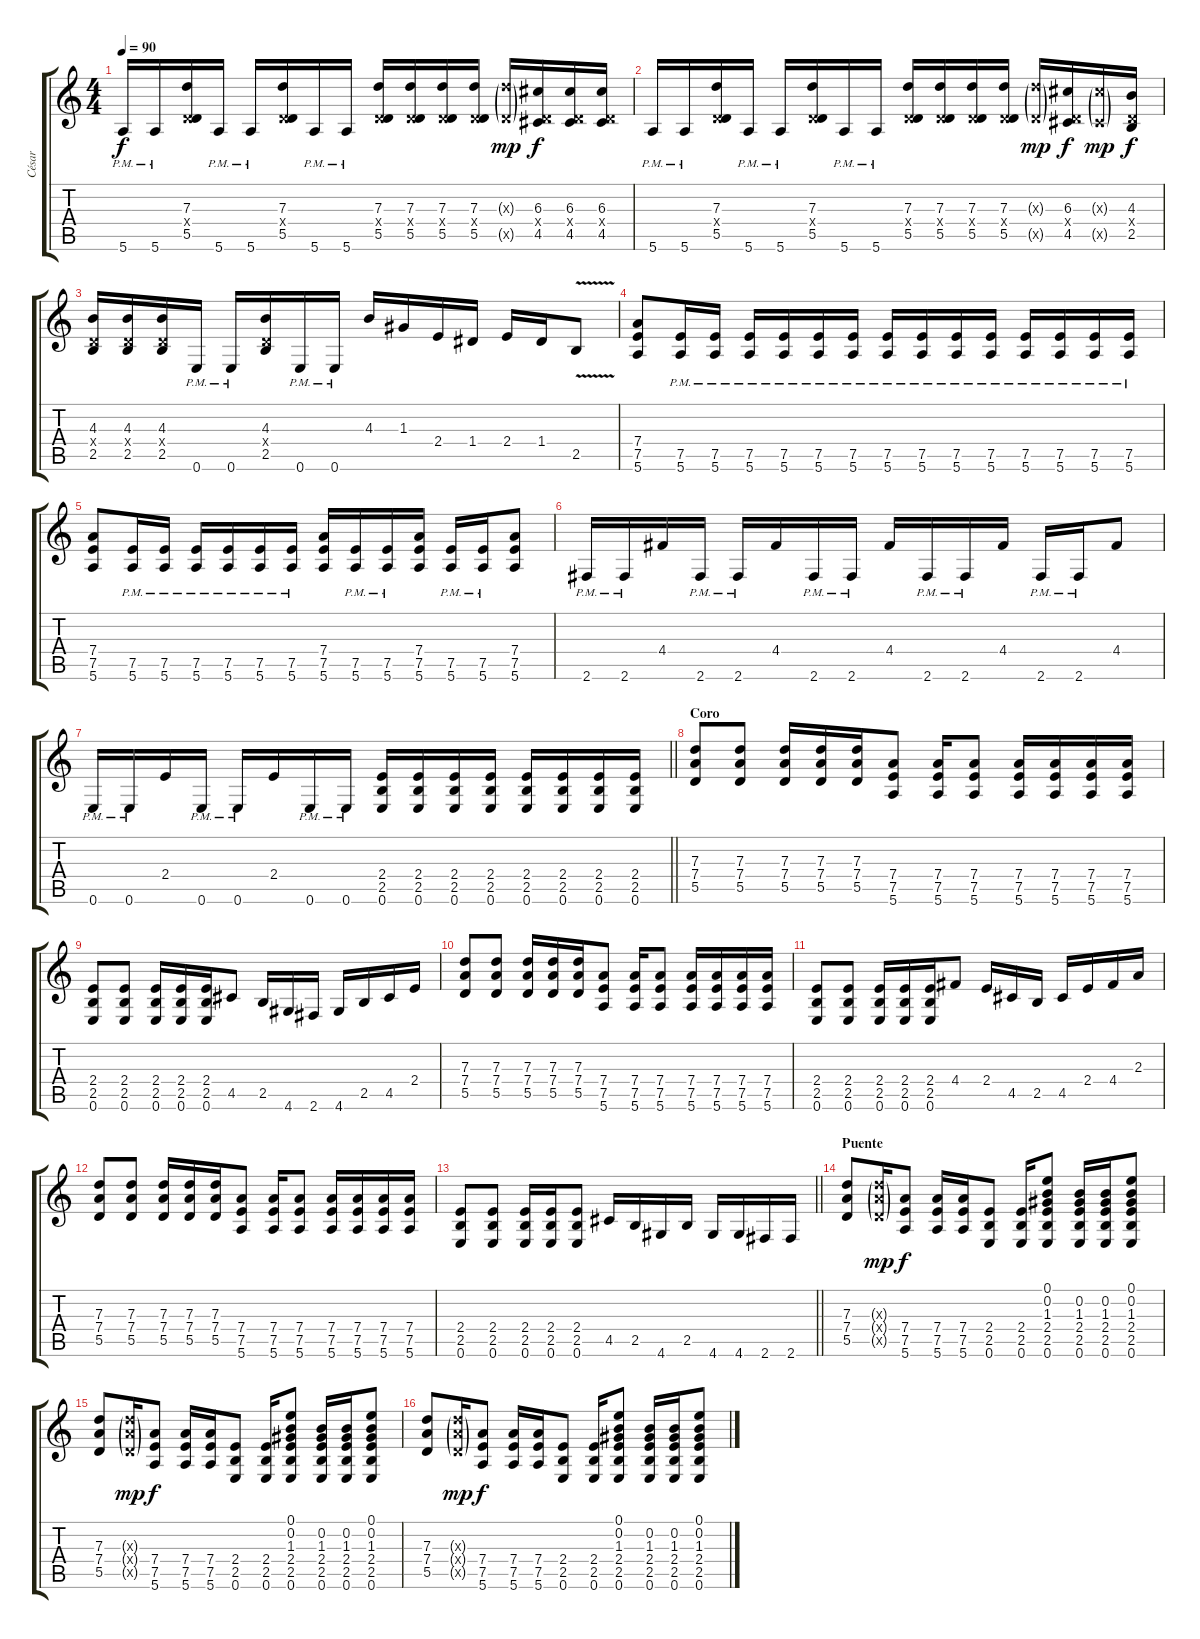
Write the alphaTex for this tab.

\track ("César" "César") {instrument distortionguitar}
\staff {score tabs}
\tuning (E4 B3 G3 D3 A2 E2) {hide}
\ts (4 4)
\tempo 90
\clef g2
\ks c
5.6{pm}.16{dy f} 5.6{pm}.16 (7.3 0.4{x} 5.5).16 5.6{pm}.16 5.6{pm}.16 (7.3 0.4{x} 5.5).16 5.6{pm}.16 5.6{pm}.16 (7.3 0.4{x} 5.5).16 (7.3 0.4{x} 5.5).16 (7.3 0.4{x} 5.5).16 (7.3 0.4{x} 5.5).16 (7.3{g x} 5.5{g x}).16{dy mp} (6.3 0.4{x} 4.5).16{dy f} (6.3 0.4{x} 4.5).16 (6.3 0.4{x} 4.5).16 |
5.6{pm}.16 5.6{pm}.16 (7.3 0.4{x} 5.5).16 5.6{pm}.16 5.6{pm}.16 (7.3 0.4{x} 5.5).16 5.6{pm}.16 5.6{pm}.16 (7.3 0.4{x} 5.5).16 (7.3 0.4{x} 5.5).16 (7.3 0.4{x} 5.5).16 (7.3 0.4{x} 5.5).16 (7.3{g x} 5.5{g x}).16{dy mp} (6.3 0.4{x} 4.5).16{dy f} (6.3{g x} 4.5{g x}).16{dy mp} (4.3 0.4{x} 2.5).16{dy f} |
(4.3 0.4{x} 2.5).16 (4.3 0.4{x} 2.5).16 (4.3 0.4{x} 2.5).16 0.6{pm}.16 0.6{pm}.16 (4.3 0.4{x} 2.5).16 0.6{pm}.16 0.6{pm}.16 4.3.16 1.3.16 2.4.16 1.4.16 2.4.16 1.4.16 2.5{v}.8 |
(7.4 7.5 5.6).8 (7.5{pm} 5.6{pm}).16 (7.5{pm} 5.6{pm}).16 (7.5{pm} 5.6{pm}).16 (7.5{pm} 5.6{pm}).16 (7.5{pm} 5.6{pm}).16 (7.5{pm} 5.6{pm}).16 (7.5{pm} 5.6{pm}).16 (7.5{pm} 5.6{pm}).16 (7.5{pm} 5.6{pm}).16 (7.5{pm} 5.6{pm}).16 (7.5{pm} 5.6{pm}).16 (7.5{pm} 5.6{pm}).16 (7.5{pm} 5.6{pm}).16 (7.5{pm} 5.6{pm}).16 |
(7.4 7.5 5.6).8 (7.5{pm} 5.6{pm}).16 (7.5{pm} 5.6{pm}).16 (7.5{pm} 5.6{pm}).16 (7.5{pm} 5.6{pm}).16 (7.5{pm} 5.6{pm}).16 (7.5{pm} 5.6{pm}).16 (7.4 7.5 5.6).16 (7.5{pm} 5.6{pm}).16 (7.5{pm} 5.6{pm}).16 (7.4 7.5 5.6).16 (7.5{pm} 5.6{pm}).16 (7.5{pm} 5.6{pm}).16 (7.4 7.5 5.6).8 |
2.6{pm}.16 2.6{pm}.16 4.4.16 2.6{pm}.16 2.6{pm}.16 4.4.16 2.6{pm}.16 2.6{pm}.16 4.4.16 2.6{pm}.16 2.6{pm}.16 4.4.16 2.6{pm}.16 2.6{pm}.16 4.4.8 |
\barLineRight lightlight
0.6{pm}.16 0.6{pm}.16 2.4.16 0.6{pm}.16 0.6{pm}.16 2.4.16 0.6{pm}.16 0.6{pm}.16 (2.4 2.5 0.6).16 (2.4 2.5 0.6).16 (2.4 2.5 0.6).16 (2.4 2.5 0.6).16 (2.4 2.5 0.6).16 (2.4 2.5 0.6).16 (2.4 2.5 0.6).16 (2.4 2.5 0.6).16 |
\section ("" "Coro")
(7.3 7.4 5.5).8 (7.3 7.4 5.5).8 (7.3 7.4 5.5).16 (7.3 7.4 5.5).16 (7.3 7.4 5.5).16 (7.4 7.5 5.6).8 (7.4 7.5 5.6).16 (7.4 7.5 5.6).8 (7.4 7.5 5.6).16 (7.4 7.5 5.6).16 (7.4 7.5 5.6).16 (7.4 7.5 5.6).16 |
(2.4 2.5 0.6).8 (2.4 2.5 0.6).8 (2.4 2.5 0.6).16 (2.4 2.5 0.6).16 (2.4 2.5 0.6).16 4.5.8 2.5.16 4.6.16 2.6.16 4.6.16 2.5.16 4.5.16 2.4.16 |
(7.3 7.4 5.5).8 (7.3 7.4 5.5).8 (7.3 7.4 5.5).16 (7.3 7.4 5.5).16 (7.3 7.4 5.5).16 (7.4 7.5 5.6).8 (7.4 7.5 5.6).16 (7.4 7.5 5.6).8 (7.4 7.5 5.6).16 (7.4 7.5 5.6).16 (7.4 7.5 5.6).16 (7.4 7.5 5.6).16 |
(2.4 2.5 0.6).8 (2.4 2.5 0.6).8 (2.4 2.5 0.6).16 (2.4 2.5 0.6).16 (2.4 2.5 0.6).16 4.4.8 2.4.16 4.5.16 2.5.16 4.5.16 2.4.16 4.4.16 2.3.16 |
(7.3 7.4 5.5).8 (7.3 7.4 5.5).8 (7.3 7.4 5.5).16 (7.3 7.4 5.5).16 (7.3 7.4 5.5).16 (7.4 7.5 5.6).8 (7.4 7.5 5.6).16 (7.4 7.5 5.6).8 (7.4 7.5 5.6).16 (7.4 7.5 5.6).16 (7.4 7.5 5.6).16 (7.4 7.5 5.6).16 |
\barLineRight lightlight
(2.4 2.5 0.6).8 (2.4 2.5 0.6).8 (2.4 2.5 0.6).16 (2.4 2.5 0.6).16 (2.4 2.5 0.6).8 4.5.16 2.5.16 4.6.16 2.5.16 4.6.16 4.6.16 2.6.16 2.6.16 |
\section ("" "Puente")
(7.3 7.4 5.5).8 (7.3{g x} 7.4{g x} 5.5{g x}).16{dy mp} (7.4 7.5 5.6).8{dy f} (7.4 7.5 5.6).16 (7.4 7.5 5.6).16 (2.4 2.5 0.6).8 (2.4 2.5 0.6).16 (0.1 0.2 1.3 2.4 2.5 0.6).8 (0.2 1.3 2.4 2.5 0.6).16 (0.2 1.3 2.4 2.5 0.6).16 (0.1 0.2 1.3 2.4 2.5 0.6).8 |
(7.3 7.4 5.5).8 (7.3{g x} 7.4{g x} 5.5{g x}).16{dy mp} (7.4 7.5 5.6).8{dy f} (7.4 7.5 5.6).16 (7.4 7.5 5.6).16 (2.4 2.5 0.6).8 (2.4 2.5 0.6).16 (0.1 0.2 1.3 2.4 2.5 0.6).8 (0.2 1.3 2.4 2.5 0.6).16 (0.2 1.3 2.4 2.5 0.6).16 (0.1 0.2 1.3 2.4 2.5 0.6).8 |
(7.3 7.4 5.5).8 (7.3{g x} 7.4{g x} 5.5{g x}).16{dy mp} (7.4 7.5 5.6).8{dy f} (7.4 7.5 5.6).16 (7.4 7.5 5.6).16 (2.4 2.5 0.6).8 (2.4 2.5 0.6).16 (0.1 0.2 1.3 2.4 2.5 0.6).8 (0.2 1.3 2.4 2.5 0.6).16 (0.2 1.3 2.4 2.5 0.6).16 (0.1 0.2 1.3 2.4 2.5 0.6).8
